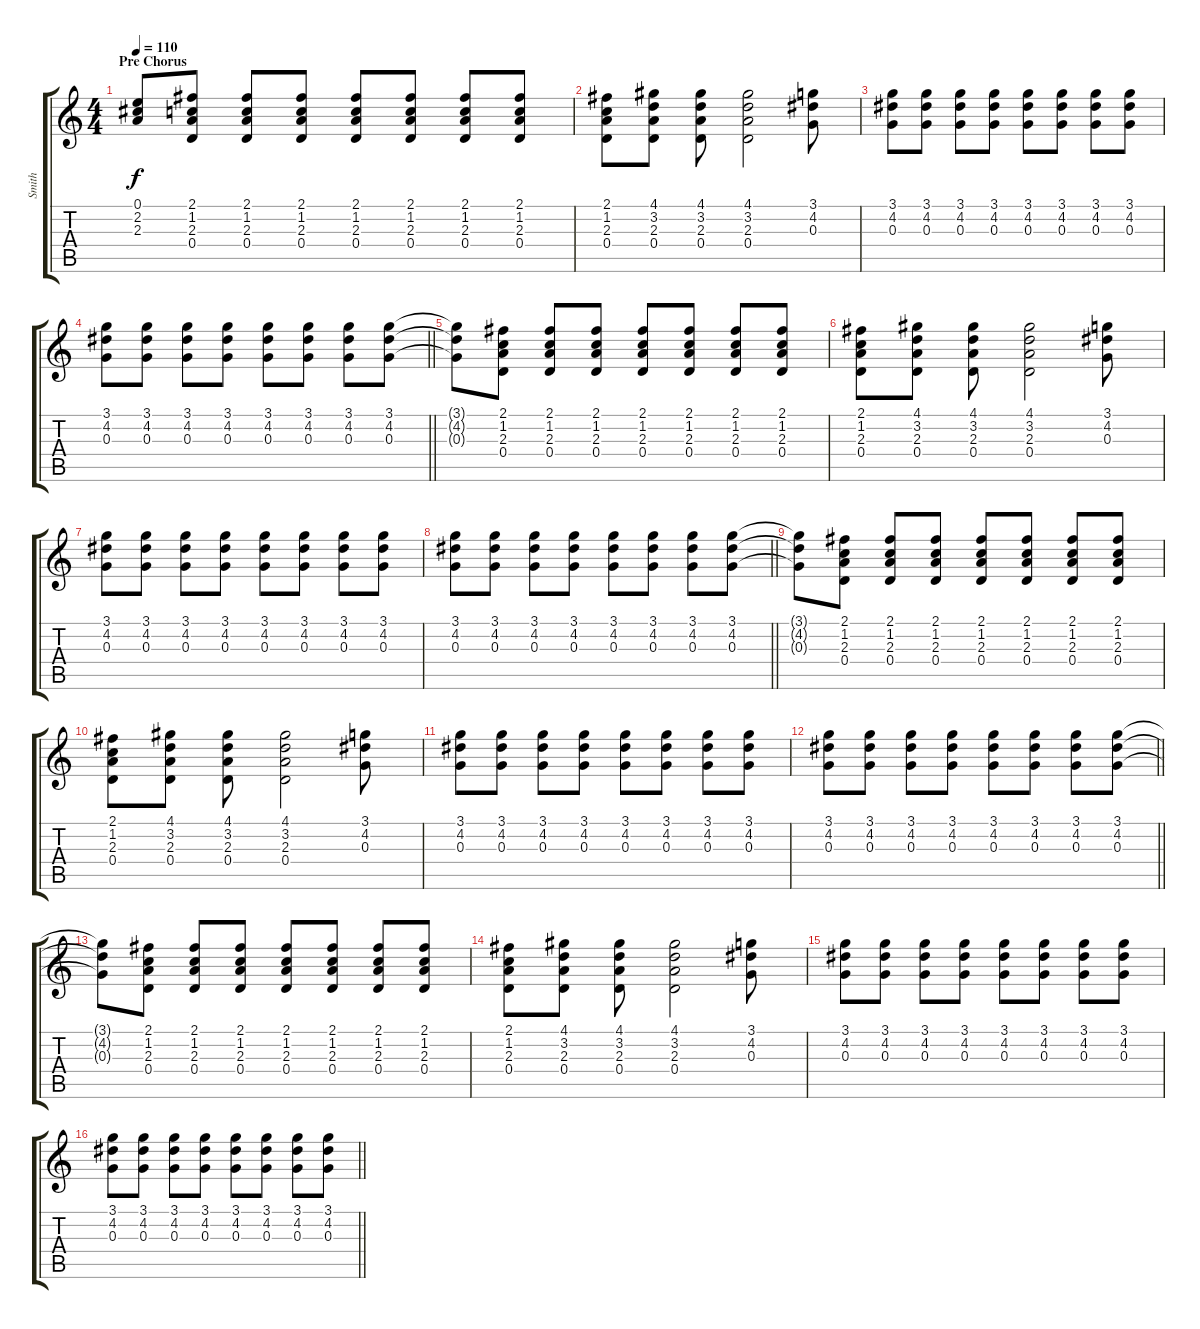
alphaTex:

\track ("Smith" "Smith") {instrument electricguitarclean}
\staff {score tabs}
\tuning (E4 B3 G3 D3 A2 E2) {hide}
\ts (4 4)
\section ("" "Pre Chorus")
\tempo 110
\clef g2
\ks c
(0.1{t} 2.2{t} 2.3{t}).8{dy f} (2.1 1.2 2.3 0.4).8 (2.1 1.2 2.3 0.4).8 (2.1 1.2 2.3 0.4).8 (2.1 1.2 2.3 0.4).8 (2.1 1.2 2.3 0.4).8 (2.1 1.2 2.3 0.4).8 (2.1 1.2 2.3 0.4).8 |
(2.1 1.2 2.3 0.4).8 (4.1 3.2 2.3 0.4).8 (4.1 3.2 2.3 0.4).8 (4.1 3.2 2.3 0.4).2 (3.1 4.2 0.3).8 |
(3.1 4.2 0.3).8 (3.1 4.2 0.3).8 (3.1 4.2 0.3).8 (3.1 4.2 0.3).8 (3.1 4.2 0.3).8 (3.1 4.2 0.3).8 (3.1 4.2 0.3).8 (3.1 4.2 0.3).8 |
\barLineRight lightlight
(3.1 4.2 0.3).8 (3.1 4.2 0.3).8 (3.1 4.2 0.3).8 (3.1 4.2 0.3).8 (3.1 4.2 0.3).8 (3.1 4.2 0.3).8 (3.1 4.2 0.3).8 (3.1 4.2 0.3).8 |
(3.1{t} 4.2{t} 0.3{t}).8 (2.1 1.2 2.3 0.4).8 (2.1 1.2 2.3 0.4).8 (2.1 1.2 2.3 0.4).8 (2.1 1.2 2.3 0.4).8 (2.1 1.2 2.3 0.4).8 (2.1 1.2 2.3 0.4).8 (2.1 1.2 2.3 0.4).8 |
(2.1 1.2 2.3 0.4).8 (4.1 3.2 2.3 0.4).8 (4.1 3.2 2.3 0.4).8 (4.1 3.2 2.3 0.4).2 (3.1 4.2 0.3).8 |
(3.1 4.2 0.3).8 (3.1 4.2 0.3).8 (3.1 4.2 0.3).8 (3.1 4.2 0.3).8 (3.1 4.2 0.3).8 (3.1 4.2 0.3).8 (3.1 4.2 0.3).8 (3.1 4.2 0.3).8 |
\barLineRight lightlight
(3.1 4.2 0.3).8 (3.1 4.2 0.3).8 (3.1 4.2 0.3).8 (3.1 4.2 0.3).8 (3.1 4.2 0.3).8 (3.1 4.2 0.3).8 (3.1 4.2 0.3).8 (3.1 4.2 0.3).8 |
(3.1{t} 4.2{t} 0.3{t}).8 (2.1 1.2 2.3 0.4).8 (2.1 1.2 2.3 0.4).8 (2.1 1.2 2.3 0.4).8 (2.1 1.2 2.3 0.4).8 (2.1 1.2 2.3 0.4).8 (2.1 1.2 2.3 0.4).8 (2.1 1.2 2.3 0.4).8 |
(2.1 1.2 2.3 0.4).8 (4.1 3.2 2.3 0.4).8 (4.1 3.2 2.3 0.4).8 (4.1 3.2 2.3 0.4).2 (3.1 4.2 0.3).8 |
(3.1 4.2 0.3).8 (3.1 4.2 0.3).8 (3.1 4.2 0.3).8 (3.1 4.2 0.3).8 (3.1 4.2 0.3).8 (3.1 4.2 0.3).8 (3.1 4.2 0.3).8 (3.1 4.2 0.3).8 |
\barLineRight lightlight
(3.1 4.2 0.3).8 (3.1 4.2 0.3).8 (3.1 4.2 0.3).8 (3.1 4.2 0.3).8 (3.1 4.2 0.3).8 (3.1 4.2 0.3).8 (3.1 4.2 0.3).8 (3.1 4.2 0.3).8 |
(3.1{t} 4.2{t} 0.3{t}).8 (2.1 1.2 2.3 0.4).8 (2.1 1.2 2.3 0.4).8 (2.1 1.2 2.3 0.4).8 (2.1 1.2 2.3 0.4).8 (2.1 1.2 2.3 0.4).8 (2.1 1.2 2.3 0.4).8 (2.1 1.2 2.3 0.4).8 |
(2.1 1.2 2.3 0.4).8 (4.1 3.2 2.3 0.4).8 (4.1 3.2 2.3 0.4).8 (4.1 3.2 2.3 0.4).2 (3.1 4.2 0.3).8 |
(3.1 4.2 0.3).8 (3.1 4.2 0.3).8 (3.1 4.2 0.3).8 (3.1 4.2 0.3).8 (3.1 4.2 0.3).8 (3.1 4.2 0.3).8 (3.1 4.2 0.3).8 (3.1 4.2 0.3).8 |
\barLineRight lightlight
(3.1 4.2 0.3).8 (3.1 4.2 0.3).8 (3.1 4.2 0.3).8 (3.1 4.2 0.3).8 (3.1 4.2 0.3).8 (3.1 4.2 0.3).8 (3.1 4.2 0.3).8 (3.1 4.2 0.3).8
